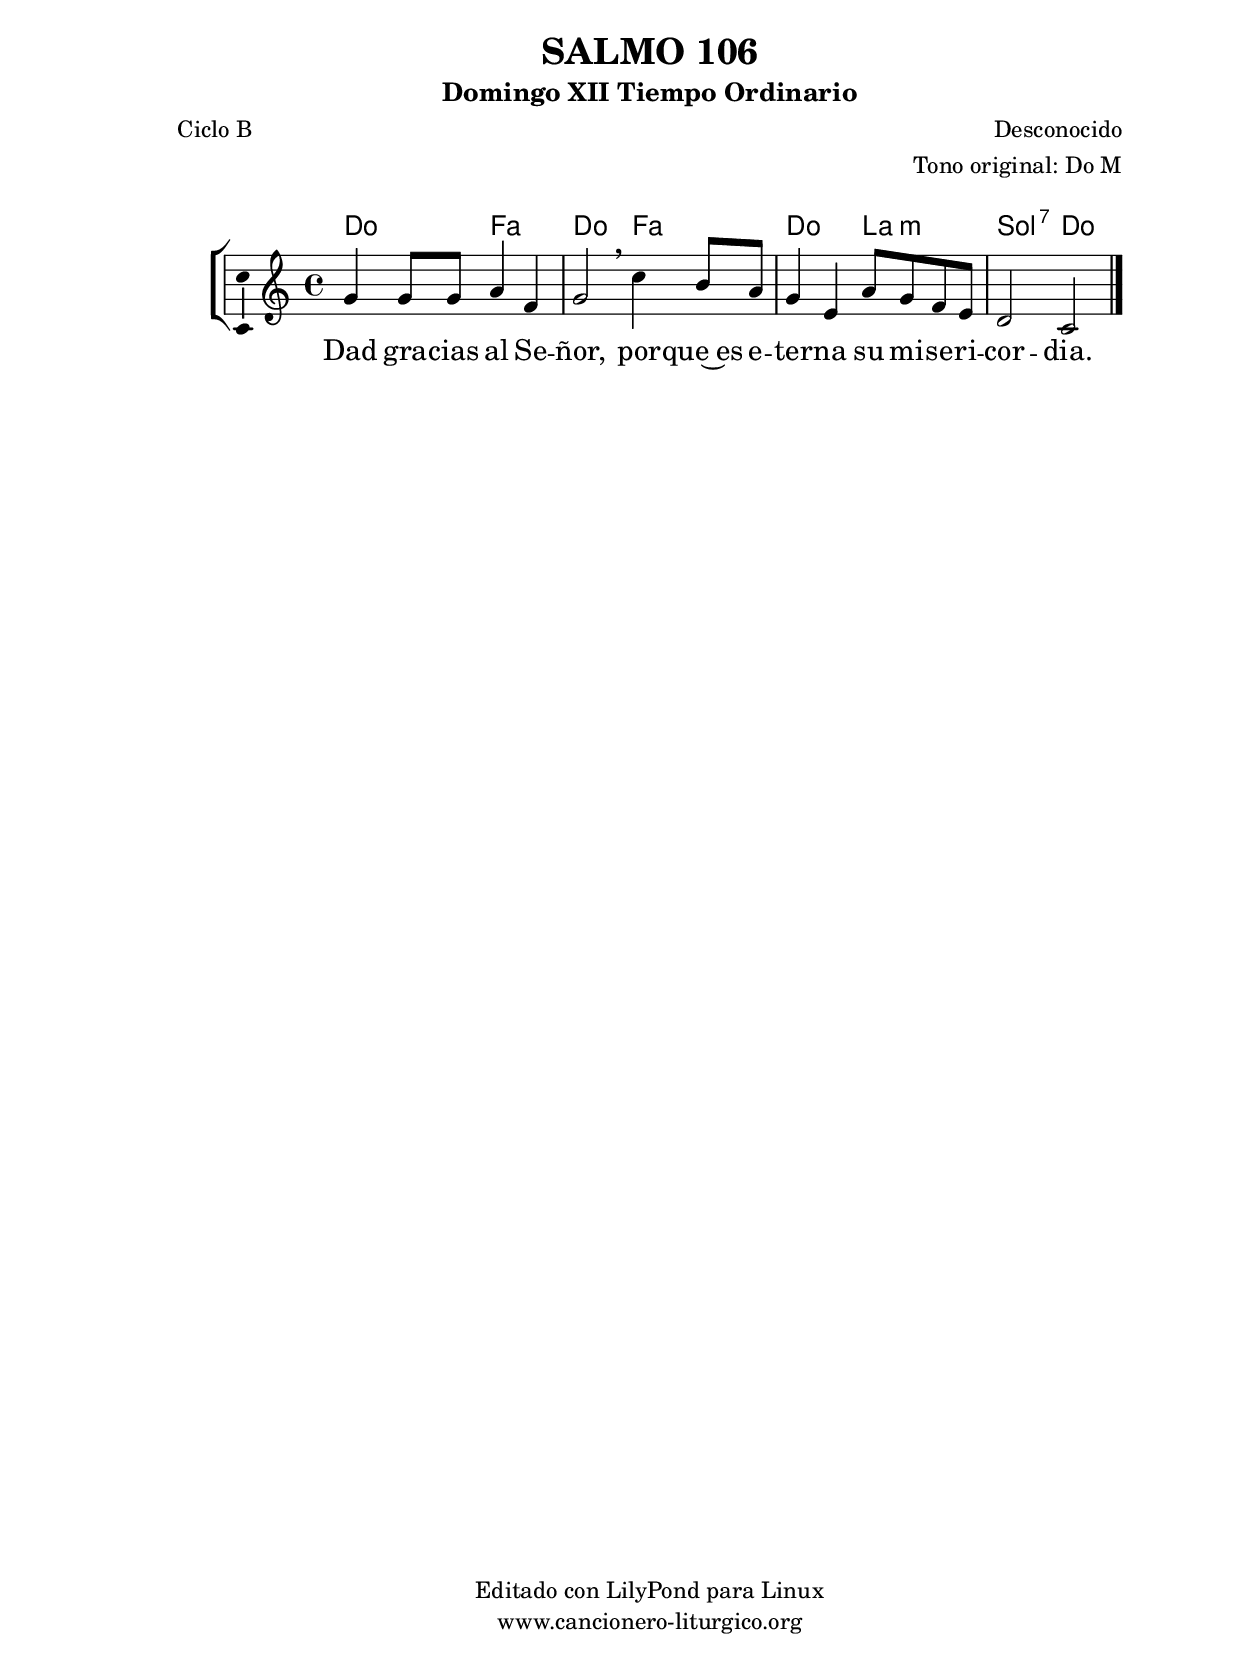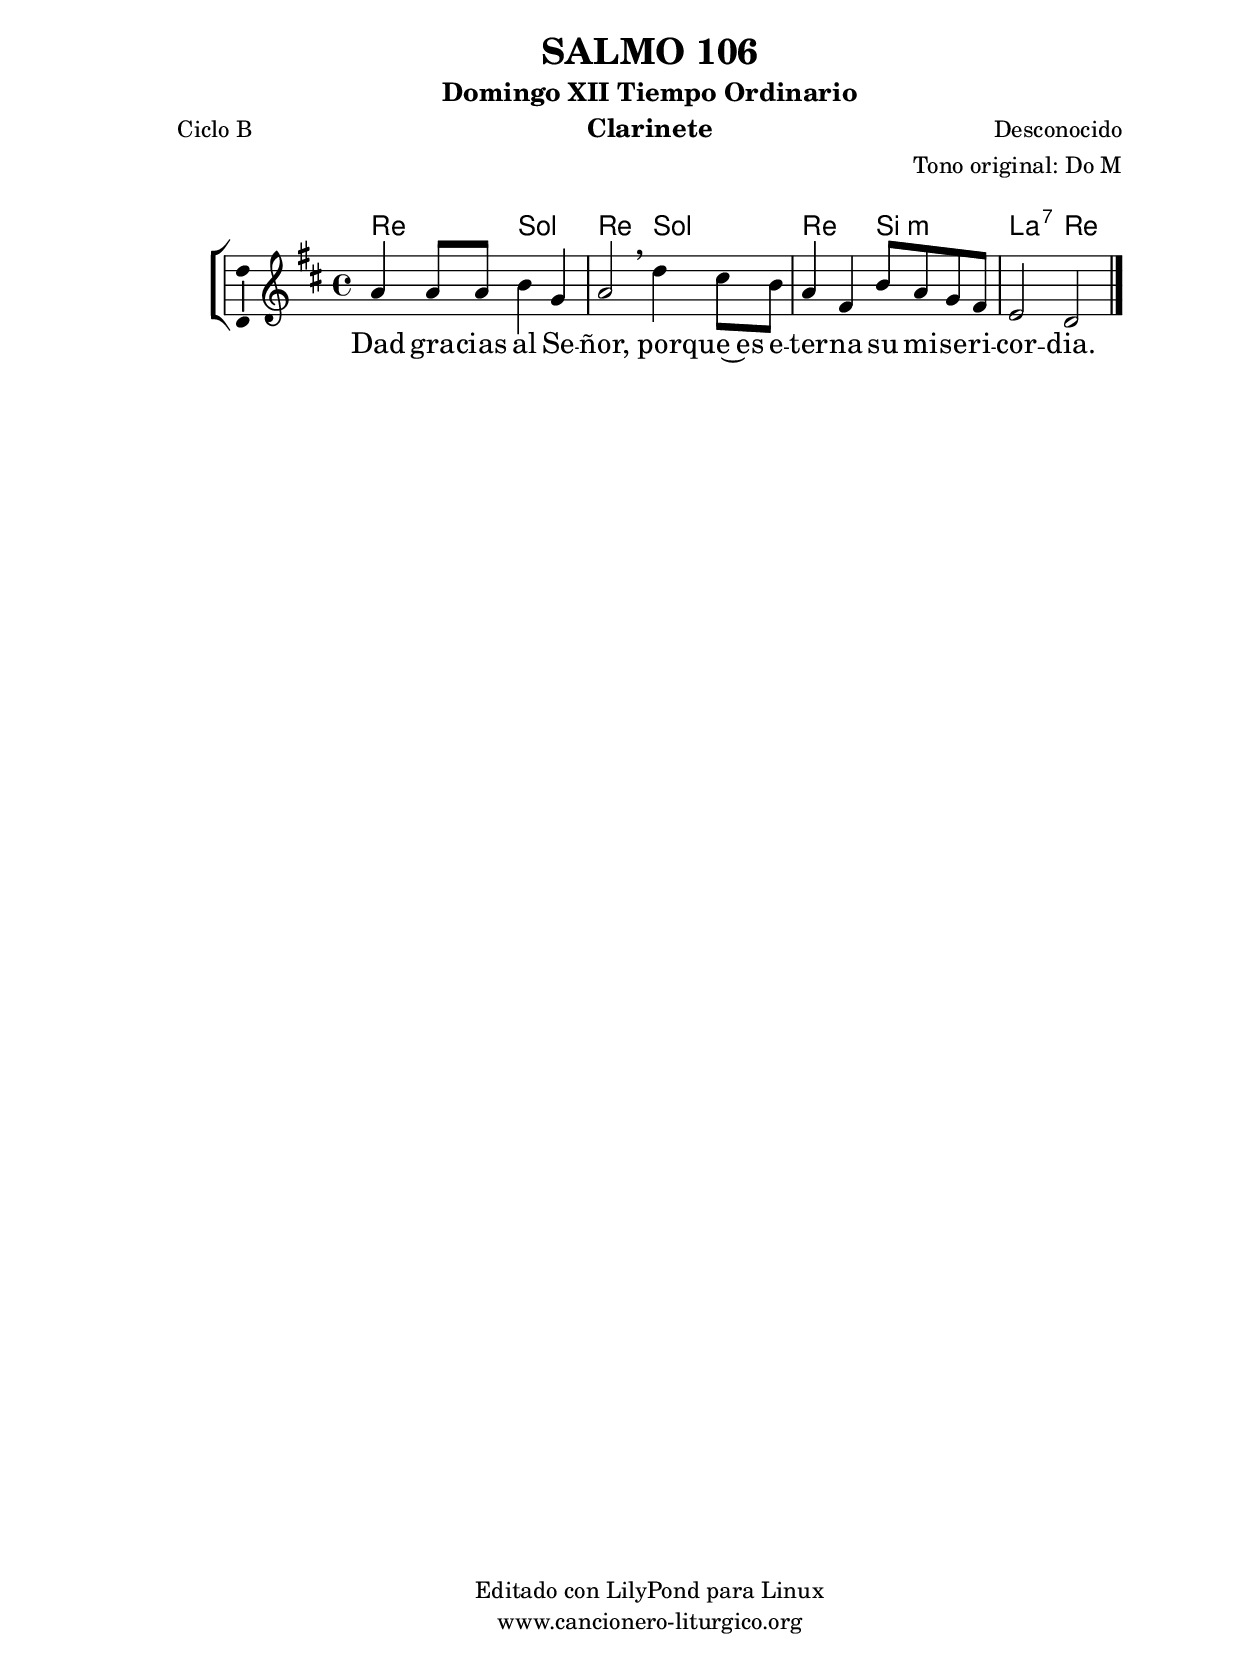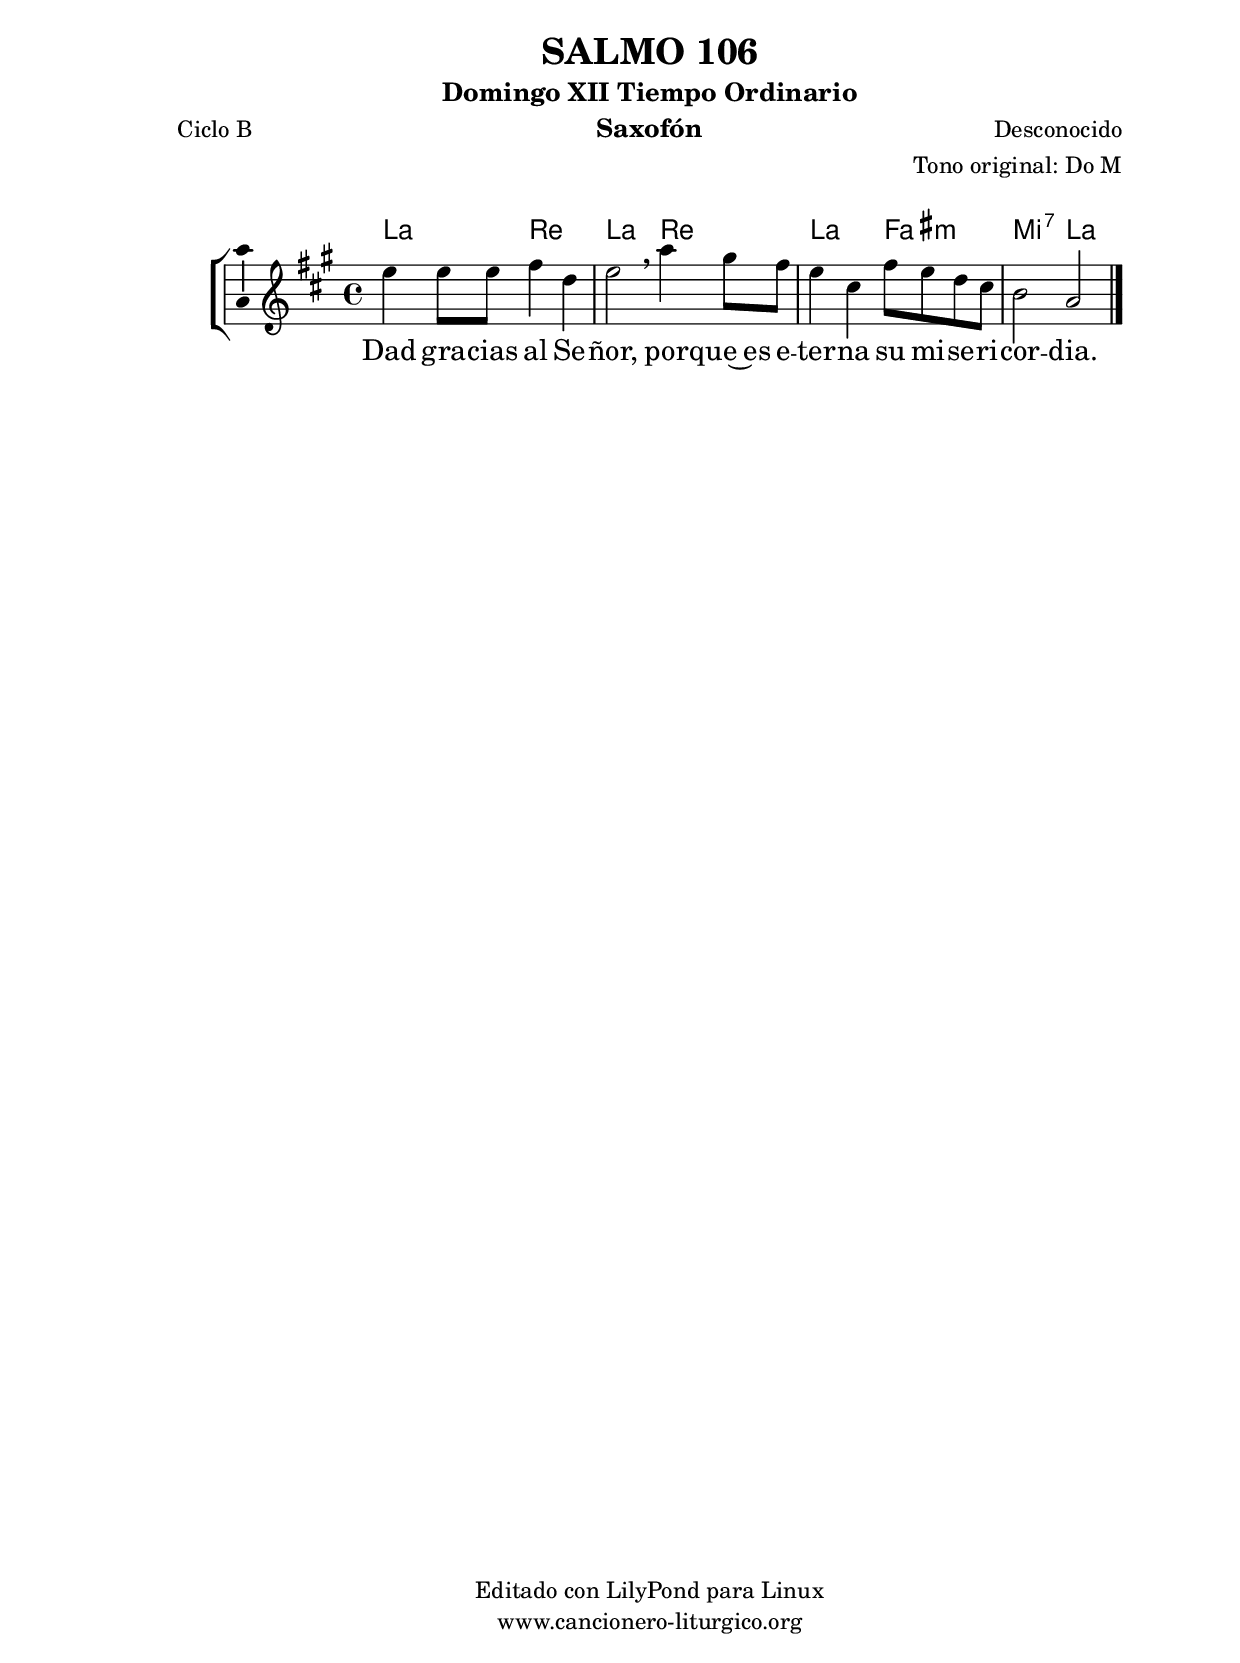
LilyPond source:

%
%para convertir .midi en .wav:
%timidity filename.midi -Ow -o finename.wav
%
%
%Para convertir de .wav a .mp3:
%lame -h -m j filename.wav
%
%
%para escuchar el midi:
%timidity nombrefichero.midi
%


%versión de lilypond para la que se ha escrito esta partitura:
\version "2.16.0"

	%Tamaño papel
	#(set-default-paper-size "a4")
	%Tamaño partitura
	#(set-global-staff-size 20)
	%No responde al pulsar sobre una nota
	#(ly:set-option 'point-and-click #f)

%parámetros del encabezamiento:
\header {
	title = "SALMO 106"
	subtitle = "Domingo XII Tiempo Ordinario"
	composer = "Desconocido"
	poet = "Ciclo B"
	meter = ""
	arranger = "Tono original: Do M"
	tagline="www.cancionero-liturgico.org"
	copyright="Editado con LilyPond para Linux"
	tiempo = "Ordinario"
	usos = "Salmo"
	letra = "Dad gracias al Señor, porque es eterna su misericordia."
	}

%parámetros asociados al papel:
\paper  {
	oddHeaderMarkup = \markup {\fill-line { \on-the-fly #not-first-page \fromproperty #'header:title \on-the-fly #not-first-page \fromproperty #'header:composer }}
	evenHeaderMarkup = \markup {\fill-line { \fromproperty #'header:composer \fromproperty #'header:title }}
	#(set-paper-size "a4")
	print-page-number = ##f
	first-page-number = 1
	print-first-page-number = ##f
%	head-separation = 3.0 \cm
	top-margin = 2.0 \cm
	bottom-margin = 0.5\cm
%%%	bottom-margin = -1.0\cm
	left-margin = 3.0 \cm
	line-width = 16.0 \cm 
	indent = 8\mm
	interscoreline = 2.\mm
	between-system-space = 15\mm
%	para que las partituras no llenen la hoja:
	ragged-bottom = ##t
%	idem para la última hoja:
	ragged-last-bottom = ##f
%	para que las partituras llenen el ancho del papel:
	ragged-last = ##f
	after-title-space = 2.5 \cm
%page-count=1
%system-count=8

	%Flexible Vertical Spacing
%	markup-markup-spacing =
%	#'((basic-distance . 15) (minimum-distance . 15) (padding . 3))
	markup-system-spacing =
	#'((basic-distance . 15) (minimum-distance . 15) (padding . 3))
	system-system-spacing =
	#'((basic-distance . 15) (minimum-distance . 15) (padding . 3))
	score-system-spacing =
	#'((basic-distance . 15) (minimum-distance . 15) (padding . 5))
%	top-system-spacing = % header
%	#'((basic-distance . 8) (minimum-distance . 0) (padding . 3))
%	top-markup-spacing =
%	#'((basic-distance . 20) (minimum-distance . 20) (padding . 3))
	last-bottom-spacing = % footer
	#'((basic-distance . 5) (minimum-distance . 5) (padding . 3))
%	score-markup-spacing =
%	#'((basic-distance . 16) (minimum-distance . 13) (padding . 3))

	}


%parámetros que afectan a toda la partitura:
global =  {
	%clave de sol (G):
	\clef G
	%armadura:
%	\transpose a bes
	\key c \major
	\tempo 4=100
	\set Score.tempoHideNote = ##t
	}


acordes = {
	\italianChords
	\chordmode {
%	\transpose a bes
{

c2 f c f c a:m g:7 c

	}
	}
}


melodia = 
%	\transpose a bes
{
	\relative c''{
	\time 4/4

g4 g8 g a4 f
g2 \breathe c4 b8 a
g4 e a8 g f e
d2 c

	\bar "|."
	}
	}


texto = \lyricmode {
Dad gra -- cias al Se -- ñor,
por -- que~es e -- ter -- na su mi -- se -- ri -- cor -- dia.
	}


acordesStaff = \context ChordNames = acordesStaff <<
	\set chordChanges = ##t
	\acordes
	>>


vozStaff = \context Voice = vozStaff
\with {\consists "Ambitus_engraver"}
<<
%	\set Staff.instrumentName = ""
%	\set Staff.shortInstrumentName = ""
%	\set Staff.midiInstrument = #"clarinet"
%	\set Staff.midiInstrument = #"cello"
%	\set Staff.midiInstrument = #"flute"
	\set Staff.midiInstrument = #"electric guitar (jazz)"
%	\set Staff.midiInstrument = #"english horn"
%	\set Staff.midiInstrument = #"violin"
%	\set Staff.midiInstrument = #"glockenspiel"
	\set Staff.midiMinimumVolume = #0.7
	\set Staff.midiMaximumVolume = #0.9
	\global
	\melodia
	>>


textoStaff = \context Lyrics = textoStaff <<
	\lyricsto vozStaff \texto
	>>

\book {
	\score {
		\context ChoirStaff {
			\override StaffGroup.SystemStartBracket #'collapse-height = #1
			\override Score.SystemStartBar #'collapse-height = #1
			<<
			\acordesStaff
			\vozStaff
			\textoStaff
			>>
			}
		\layout {
	    		\context {
				\Lyrics
				\override LyricText #'font-size = #2
				}
	   		 \context {
				\Score
				%fontSize = #3
				\override StaffSymbol #'staff-space = #(magstep +3)
				%\override Beam #'thickness = #0.55
				%\override SpacingSpanner #'spacing-increment = #1.0
				%\override Slur #'height-limit = #1.5
				}
			}
		}
	\score {
		\unfoldRepeats
		\context ChoirStaff {
			<<
			\acordesStaff
			\vozStaff
			>>
			}
		\midi {
	  		\context {
	  			\Score
				tempoWholesPerMinute = #(ly:make-moment 70 4)
				}
			}
		}
	}

%Partitura para clarinete
#(define output-suffix "C")
\book {
	\header{
		instrument = "Clarinete"
		}
	\score {
		\context ChoirStaff {
			\override StaffGroup.SystemStartBracket #'collapse-height = #1
			\override Score.SystemStartBar #'collapse-height = #1
\transpose c d
			<<
			\acordesStaff
			\vozStaff
			\textoStaff
			>>
			}
		\layout {
	    		\context {
				\Lyrics
				\override LyricText #'font-size = #2
				}
	   		 \context {
				\Score
				%fontSize = #3
				\override StaffSymbol #'staff-space = #(magstep +3)
				%\override Beam #'thickness = #0.55
				%\override SpacingSpanner #'spacing-increment = #1.0
				%\override Slur #'height-limit = #1.5
				}
			}
		}
	}

%Partitura para saxofón
#(define output-suffix "S")
\book {
	\header{
		instrument = "Saxofón"
		}
	\score {
		\context ChoirStaff {
			\override StaffGroup.SystemStartBracket #'collapse-height = #1
			\override Score.SystemStartBar #'collapse-height = #1
\transpose c a
			<<
			\acordesStaff
			\vozStaff
			\textoStaff
			>>
			}
		\layout {
	    		\context {
				\Lyrics
				\override LyricText #'font-size = #2
				}
	   		 \context {
				\Score
				%fontSize = #3
				\override StaffSymbol #'staff-space = #(magstep +3)
				%\override Beam #'thickness = #0.55
				%\override SpacingSpanner #'spacing-increment = #1.0
				%\override Slur #'height-limit = #1.5
				}
			}
		}
	}

